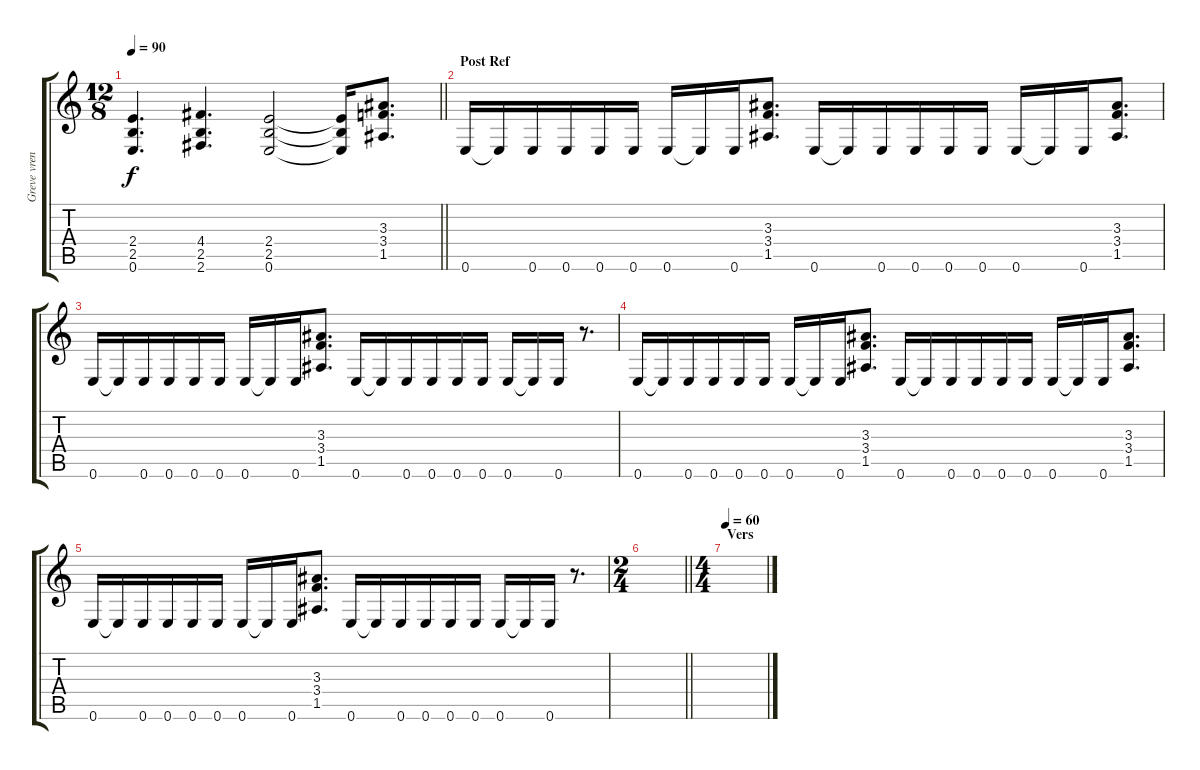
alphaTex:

\track ("Greve vreng" "Greve vren") {instrument distortionguitar}
\staff {score tabs}
\tuning (E4 B3 G3 D3 A2 E2) {hide}
\ts (12 8)
\tempo 90
\clef g2
\barLineRight lightlight
\ks c
(2.4 2.5 0.6).4{d dy f} (4.4 2.5 2.6).4{d} (2.4 2.5 0.6).2 (2.4{t} 2.5{t} 0.6{t}).16 (3.3 3.4 1.5).8{d} |
\section ("" "Post Ref")
0.6.16 0.6{t}.16 0.6.16 0.6.16 0.6.16 0.6.16 0.6.16 0.6{t}.16 0.6.16 (3.3 3.4 1.5).8{d} 0.6.16 0.6{t}.16 0.6.16 0.6.16 0.6.16 0.6.16 0.6.16 0.6{t}.16 0.6.16 (3.3 3.4 1.5).8{d} |
0.6.16 0.6{t}.16 0.6.16 0.6.16 0.6.16 0.6.16 0.6.16 0.6{t}.16 0.6.16 (3.3 3.4 1.5).8{d} 0.6.16 0.6{t}.16 0.6.16 0.6.16 0.6.16 0.6.16 0.6.16 0.6{t}.16 0.6.16 r.8{d} |
0.6.16 0.6{t}.16 0.6.16 0.6.16 0.6.16 0.6.16 0.6.16 0.6{t}.16 0.6.16 (3.3 3.4 1.5).8{d} 0.6.16 0.6{t}.16 0.6.16 0.6.16 0.6.16 0.6.16 0.6.16 0.6{t}.16 0.6.16 (3.3 3.4 1.5).8{d} |
0.6.16 0.6{t}.16 0.6.16 0.6.16 0.6.16 0.6.16 0.6.16 0.6{t}.16 0.6.16 (3.3 3.4 1.5).8{d} 0.6.16 0.6{t}.16 0.6.16 0.6.16 0.6.16 0.6.16 0.6.16 0.6{t}.16 0.6.16 r.8{d} |
\ts (2 4)
\barLineRight lightlight
|
\ts (4 4)
\section ("" "Vers")
\tempo 60
